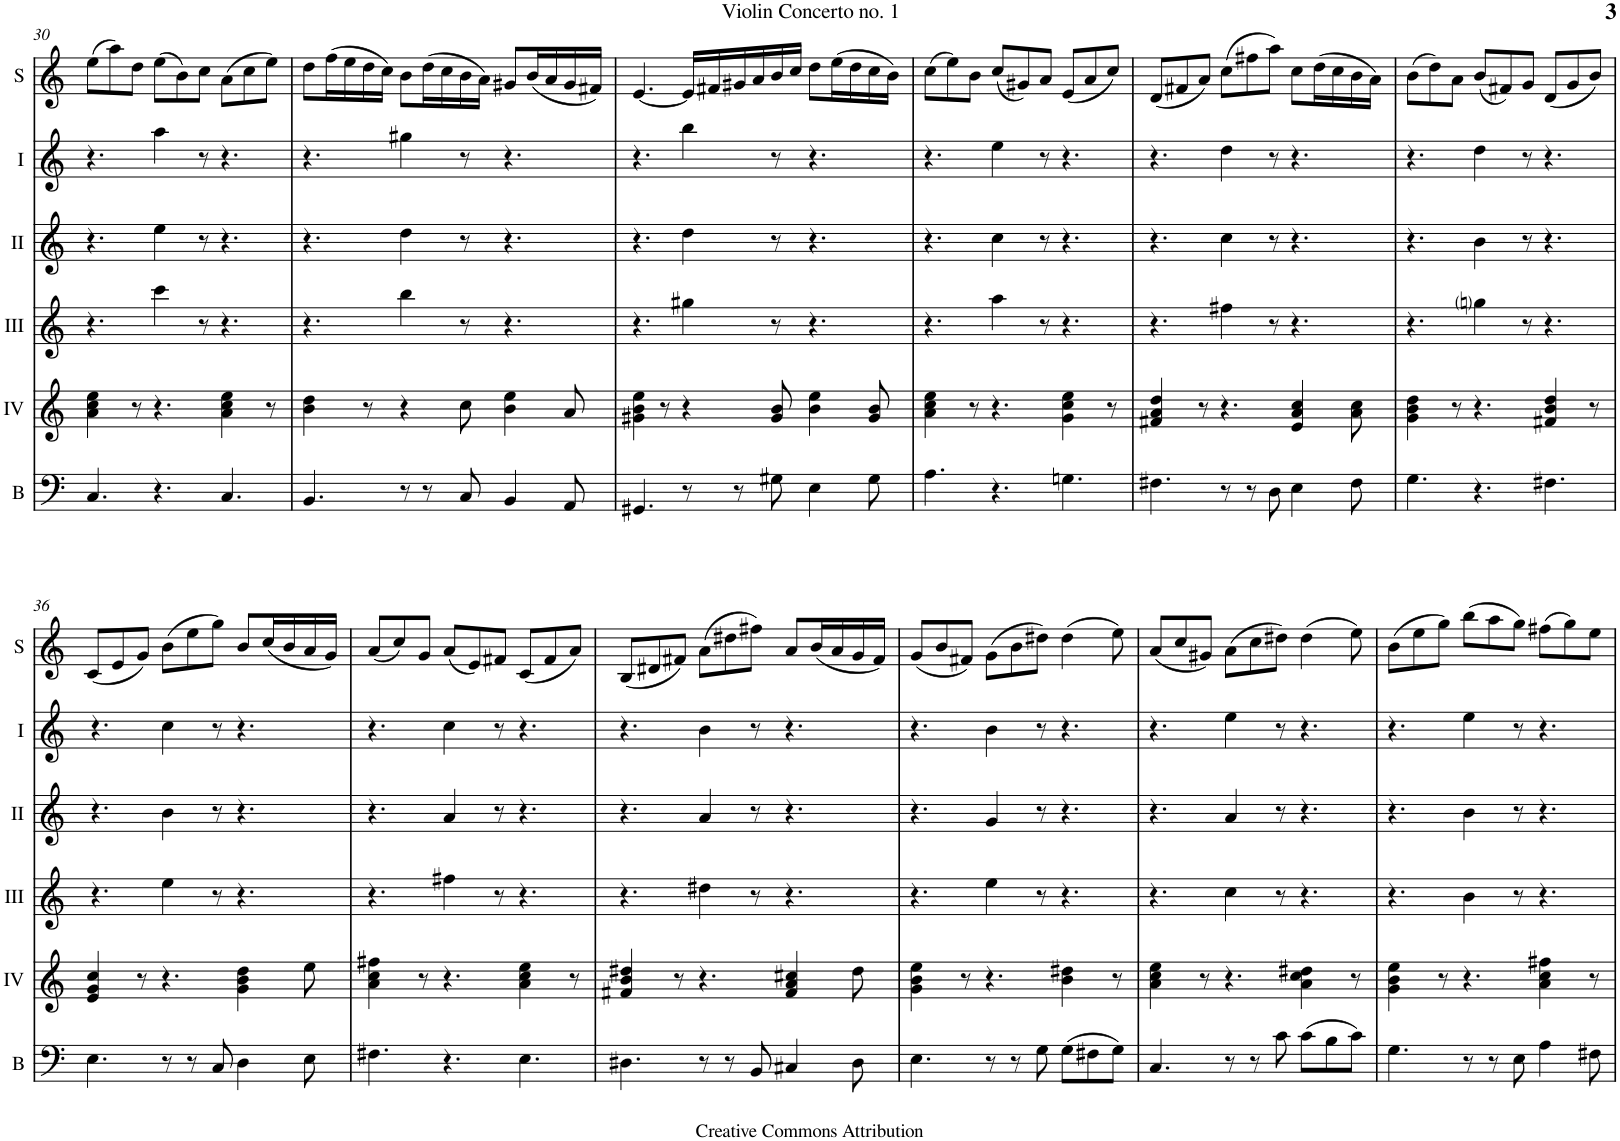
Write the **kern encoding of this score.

**kern	**kern	**kern	**kern	**kern	**kern
*part6	*part5	*part4	*part3	*part2	*part1
*staff6	*staff5	*staff4	*staff3	*staff2	*staff1
*I"Bass	*I"Acc. 4	*I"Acc. 3	*I"Acc. 2	*I"Acc. 1	*I"Solo
*I'B	*	*	*	*	*I'S
!!LO:PB:g=z
*clefF4	*clefG2	*clefG2	*clefG2	*clefG2	*clefG2
*Trd7c12	*Trd7c12	*Trd7c12	*	*	*
*k[]	*k[]	*k[]	*k[]	*k[]	*k[]
*M9/8	*M9/8	*M9/8	*M9/8	*M9/8	*M9/8
=30	=30	=30	=30	=30	=30
4.C/	4a\ 4cc\ 4ee\	4.r	4.r	4.r	(8ee\L
.	.	.	.	.	8aa\)
.	8r	.	.	.	8dd\J
4.r	4.r	4ccc\	4ee\	4aa\	(8ee\L
.	.	.	.	.	8b\)
.	.	8r	8r	8r	8cc\J
4.C/	4a\ 4cc\ 4ee\	4.r	4.r	4.r	(8a\L
.	.	.	.	.	8cc\
.	8r	.	.	.	8ee\J)
=31	=31	=31	=31	=31	=31
4.BB/	4b\ 4dd\	4.r	4.r	4.r	8dd\L
.	.	.	.	.	(16ff\L
.	.	.	.	.	16ee\
.	8r	.	.	.	16dd\
.	.	.	.	.	16cc\JJ)
8r	4r	4bb\	4dd\	4gg#X\	8b\L
8r	.	.	.	.	(16dd\L
.	.	.	.	.	16cc\
8C/	8cc\	8r	8r	8r	16b\
.	.	.	.	.	16a\JJ)
4BB/	4b\ 4ee\	4.r	4.r	4.r	8g#X/L
.	.	.	.	.	(16b/L
.	.	.	.	.	16a/
8AA/	8a/	.	.	.	16g#/
.	.	.	.	.	16f#X/JJ)
=32	=32	=32	=32	=32	=32
4.GG#X/	4g#X\ 4b\ 4ee\	4.r	4.r	4.r	[4.e/
.	8r	.	.	.	.
8r	4r	4gg#X\	4dd\	4bb\	16e/LL]
.	.	.	.	.	16f#X/
8r	.	.	.	.	16g#X/
.	.	.	.	.	16a/
8G#X\	8g#/ 8b/	8r	8r	8r	16b/
.	.	.	.	.	16cc/JJ
4E\	4b\ 4ee\	4.r	4.r	4.r	8dd\L
.	.	.	.	.	(16ee\L
.	.	.	.	.	16dd\
8G#\	8g#/ 8b/	.	.	.	16cc\
.	.	.	.	.	16b\JJ)
=33	=33	=33	=33	=33	=33
4.A\	4a\ 4cc\ 4ee\	4.r	4.r	4.r	(8cc\L
.	.	.	.	.	8ee\)
.	8r	.	.	.	8b\J
4.r	4.r	4aa\	4cc\	4ee\	(8cc/L
.	.	.	.	.	8g#X/)
.	.	8r	8r	8r	8a/J
4.Gn\	4g\ 4cc\ 4ee\	4.r	4.r	4.r	(8e/L
.	.	.	.	.	8a/
.	8r	.	.	.	8cc/J)
=34	=34	=34	=34	=34	=34
4.F#X\	4f#X/ 4a/ 4dd/	4.r	4.r	4.r	(8d/L
.	.	.	.	.	8f#X/
.	8r	.	.	.	8a/J)
8r	4.r	4ff#X\	4cc\	4dd\	(8cc\L
8r	.	.	.	.	8ff#X\
8D\	.	8r	8r	8r	8aa\J)
4E\	4e/ 4a/ 4cc/	4.r	4.r	4.r	8cc\L
.	.	.	.	.	(16dd\L
.	.	.	.	.	16cc\
8F#\	8a\ 8cc\	.	.	.	16b\
.	.	.	.	.	16a\JJ)
=35	=35	=35	=35	=35	=35
4.G\	4g\ 4b\ 4dd\	4.r	4.r	4.r	(8b\L
.	.	.	.	.	8dd\)
.	8r	.	.	.	8a\J
4.r	4.r	4ggni\	4b\	4dd\	(8b/L
.	.	.	.	.	8f#X/)
.	.	8r	8r	8r	8g/J
4.F#X\	4f#X/ 4b/ 4dd/	4.r	4.r	4.r	(8d/L
.	.	.	.	.	8g/
.	8r	.	.	.	8b/J)
!!LO:LB:g=z
=36	=36	=36	=36	=36	=36
4.E\	4e/ 4g/ 4cc/	4.r	4.r	4.r	(8c/L
.	.	.	.	.	8e/
.	8r	.	.	.	8g/J)
8r	4.r	4ee\	4b\	4cc\	(8b\L
8r	.	.	.	.	8ee\
8C/	.	8r	8r	8r	8gg\J)
4D\	4g\ 4b\ 4dd\	4.r	4.r	4.r	8b/L
.	.	.	.	.	(16cc/L
.	.	.	.	.	16b/
8E\	8ee\	.	.	.	16a/
.	.	.	.	.	16g/JJ)
=37	=37	=37	=37	=37	=37
4.F#X\	4a\ 4cc\ 4ff#X\	4.r	4.r	4.r	(8a/L
.	.	.	.	.	8cc/)
.	8r	.	.	.	8g/J
4.r	4.r	4ff#X\	4a/	4cc\	(8a/L
.	.	.	.	.	8e/)
.	.	8r	8r	8r	8f#X/J
4.E\	4a\ 4cc\ 4ee\	4.r	4.r	4.r	(8c/L
.	.	.	.	.	8f#/
.	8r	.	.	.	8a/J)
=38	=38	=38	=38	=38	=38
4.D#X\	4f#X/ 4b/ 4dd#X/	4.r	4.r	4.r	(8B/L
.	.	.	.	.	8d#X/
.	8r	.	.	.	8f#X/J)
8r	4.r	4dd#X\	4a/	4b\	(8a\L
8r	.	.	.	.	8dd#X\
8BB/	.	8r	8r	8r	8ff#X\J)
4C#X/	4f#/ 4a/ 4cc#X/	4.r	4.r	4.r	8a/L
.	.	.	.	.	(16b/L
.	.	.	.	.	16a/
8D#\	8dd#\	.	.	.	16g/
.	.	.	.	.	16f#/JJ)
=39	=39	=39	=39	=39	=39
4.E\	4g\ 4b\ 4ee\	4.r	4.r	4.r	(8g/L
.	.	.	.	.	8b/
.	8r	.	.	.	8f#X/J)
8r	4.r	4ee\	4g/	4b\	(8g\L
8r	.	.	.	.	8b\
8G\	.	8r	8r	8r	8dd#X\J)
(8G\L	4b\ 4dd#X\	4.r	4.r	4.r	(4dd#\
8F#X\	.	.	.	.	.
8G\J)	8r	.	.	.	8ee\)
=40	=40	=40	=40	=40	=40
4.C/	4a\ 4cc\ 4ee\	4.r	4.r	4.r	(8a/L
.	.	.	.	.	8cc/
.	8r	.	.	.	8g#X/J)
8r	4.r	4cc\	4a/	4ee\	(8a\L
8r	.	.	.	.	8cc\
8c\	.	8r	8r	8r	8dd#X\J)
(8c\L	4a\ 4cc\ 4dd#X\	4.r	4.r	4.r	(4dd#\
8B\	.	.	.	.	.
8c\J)	8r	.	.	.	8ee\)
=41	=41	=41	=41	=41	=41
4.G\	4g\ 4b\ 4ee\	4.r	4.r	4.r	(8b\L
.	.	.	.	.	8ee\
.	8r	.	.	.	8gg\J)
8r	4.r	4b\	4b\	4ee\	(8bb\L
8r	.	.	.	.	8aa\
8E\	.	8r	8r	8r	8gg\J)
4A\	4a\ 4cc\ 4ff#X\	4.r	4.r	4.r	(8ff#X\L
.	.	.	.	.	8gg\)
8F#X\	8r	.	.	.	8ee\J
=	=	=	=	=	=
*-	*-	*-	*-	*-	*-
